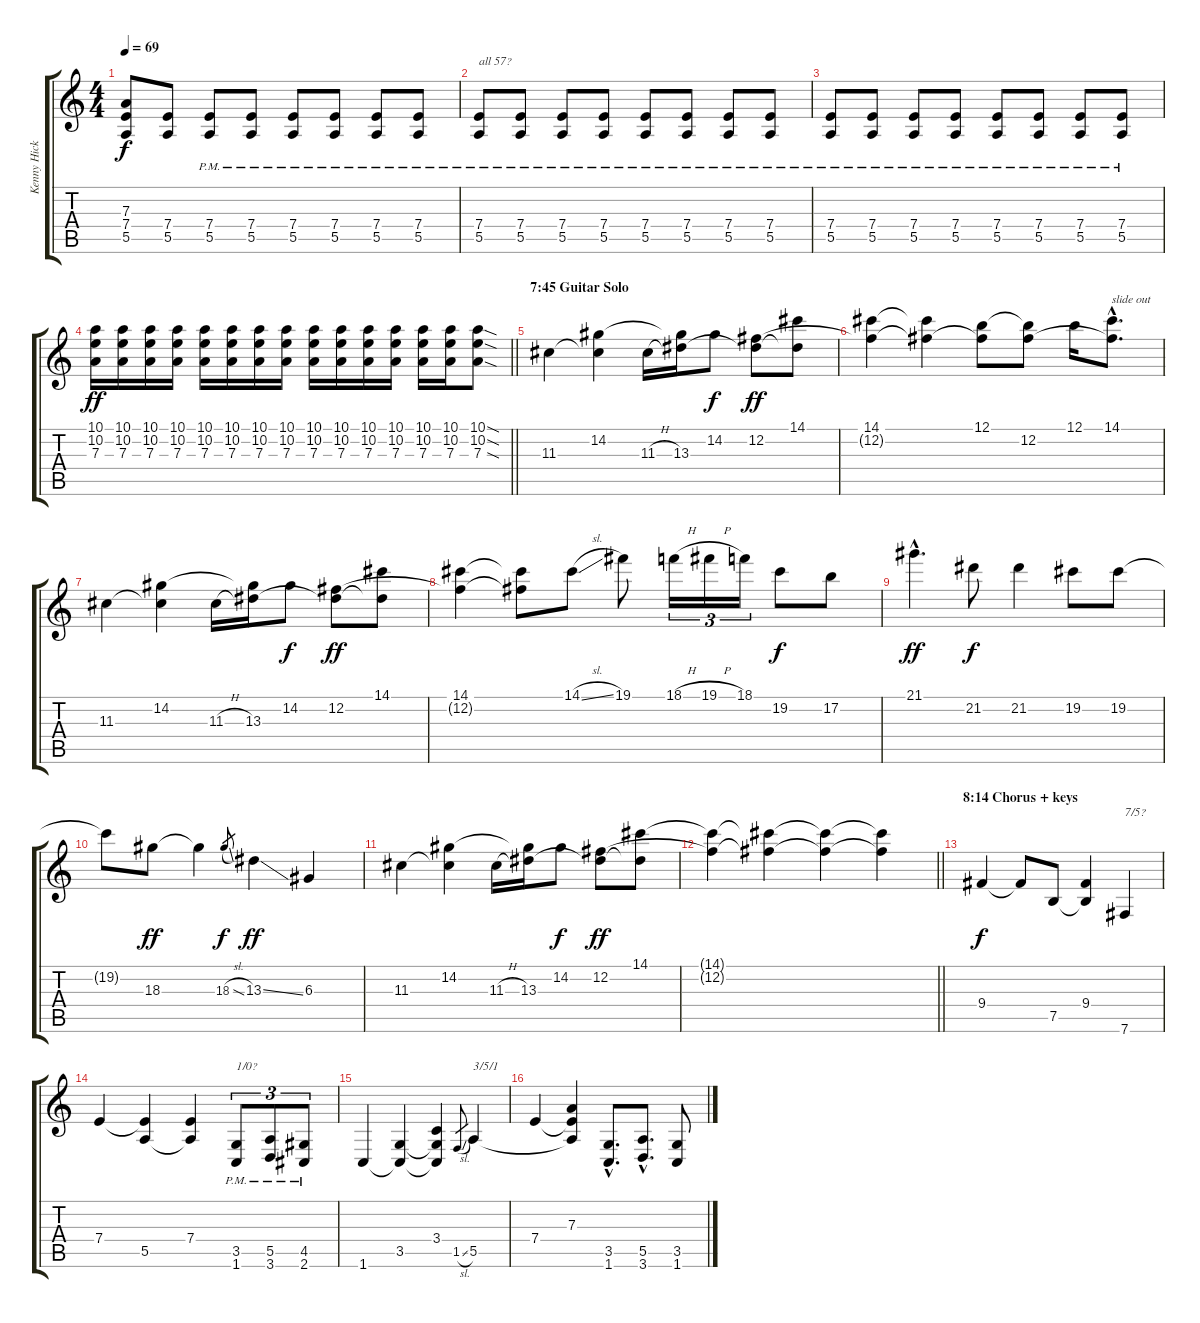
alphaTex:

\track ("Kenny Hickey (Guitar)" "Kenny Hick") {instrument distortionguitar}
\staff {score tabs}
\tuning (B3 Gb3 D3 A2 E2 B1) {hide}
\ts (4 4)
\tempo 69
\clef g2
\ks c
(7.3{t} 7.4{t} 5.5{t}).8{dy f} (7.4 5.5).8 (7.4{pm} 5.5{pm}).8 (7.4{pm} 5.5{pm}).8 (7.4{pm} 5.5{pm}).8 (7.4{pm} 5.5{pm}).8 (7.4{pm} 5.5{pm}).8 (7.4{pm} 5.5{pm}).8 |
(7.4{pm} 5.5{pm}).8{txt "all 57?"} (7.4{pm} 5.5{pm}).8 (7.4{pm} 5.5{pm}).8 (7.4{pm} 5.5{pm}).8 (7.4{pm} 5.5{pm}).8 (7.4{pm} 5.5{pm}).8 (7.4{pm} 5.5{pm}).8 (7.4{pm} 5.5{pm}).8 |
(7.4{pm} 5.5{pm}).8 (7.4{pm} 5.5{pm}).8 (7.4{pm} 5.5{pm}).8 (7.4{pm} 5.5{pm}).8 (7.4{pm} 5.5{pm}).8 (7.4{pm} 5.5{pm}).8 (7.4{pm} 5.5{pm}).8 (7.4{pm} 5.5{pm}).8 |
\barLineRight lightlight
(10.1 10.2 7.3).16{dy ff} (10.1 10.2 7.3).16 (10.1 10.2 7.3).16 (10.1 10.2 7.3).16 (10.1 10.2 7.3).16 (10.1 10.2 7.3).16 (10.1 10.2 7.3).16 (10.1 10.2 7.3).16 (10.1 10.2 7.3).16 (10.1 10.2 7.3).16 (10.1 10.2 7.3).16 (10.1 10.2 7.3).16 (10.1 10.2 7.3).16 (10.1 10.2 7.3).16 (10.1{sod} 10.2{sod} 7.3{sod}).8 |
\section ("" "7:45 Guitar Solo")
11.3.4 (14.2 11.3{t}).4 11.3{h}.16 (14.2{t} 13.3).16 14.2.8{dy f} (12.2 13.3{t}).8{dy ff} (14.1 13.3{t}).8 |
(14.1 12.2{t}).4 (14.1{t} 12.2{t}).4 (12.1 12.2{t}).8 (12.1{t} 12.2).8 12.1.16 (14.1{hac} 12.2{hac t}).8{d txt "slide out"} |
11.3.4 (14.2 11.3{t}).4 11.3{h}.16 (14.2{t} 13.3).16 14.2.8{dy f} (12.2 13.3{t}).8{dy ff} (14.1 13.3{t}).8 |
(14.1 12.2{t}).4 (14.1{t} 12.2{t}).8 14.1{sl}.8 19.1.8 18.1{h}.16{tu (3 2)} 19.1{h}.16{tu (3 2)} 18.1.16{tu (3 2)} 19.2.8{dy f} 17.2.8 |
21.1{hac}.4{d dy ff} 21.2.8{dy f} 21.2.4 19.2.8 19.2.8 |
19.2{t}.8 18.3.8{dy ff} 18.3{t}.4 18.3{sl}.8{gr dy f} 13.3{ss}.4{dy ff} 6.3.4 |
11.3.4 (14.2 11.3{t}).4 11.3{h}.16 (14.2{t} 13.3).16 14.2.8{dy f} (12.2 13.3{t}).8{dy ff} (14.1 13.3{t}).8 |
\barLineRight lightlight
(14.1{t} 12.2{t}).4 (14.1{t} 12.2{t}).4 (14.1{t} 12.2{t}).4 (14.1{t} 12.2{t}).4 |
\section ("" "8:14 Chorus + keys")
9.4.4{dy f} 9.4{t}.8 7.5.8 (9.4 7.5{t}).4 7.6.4{txt "7/5?"} |
7.4.4 (7.4{t} 5.5).4 (7.4 5.5{t}).4 (3.5{pm} 1.6{pm}).8{tu (3 2) txt "1/0?"} (5.5{pm} 3.6{pm}).8{tu (3 2)} (4.5{pm} 2.6{pm}).8{tu (3 2)} |
1.6.4 (3.5 1.6{t}).4 (3.4 3.5{t} 1.6{t}).4 1.5{sl}.8{gr} 5.5.4{txt "3/5/1"} |
7.4.4 (7.3 7.4{t} 5.5{t}).4 (3.5{hac} 1.6{hac}).8{d} (5.5{hac} 3.6{hac}).8{d} (3.5 1.6).8
